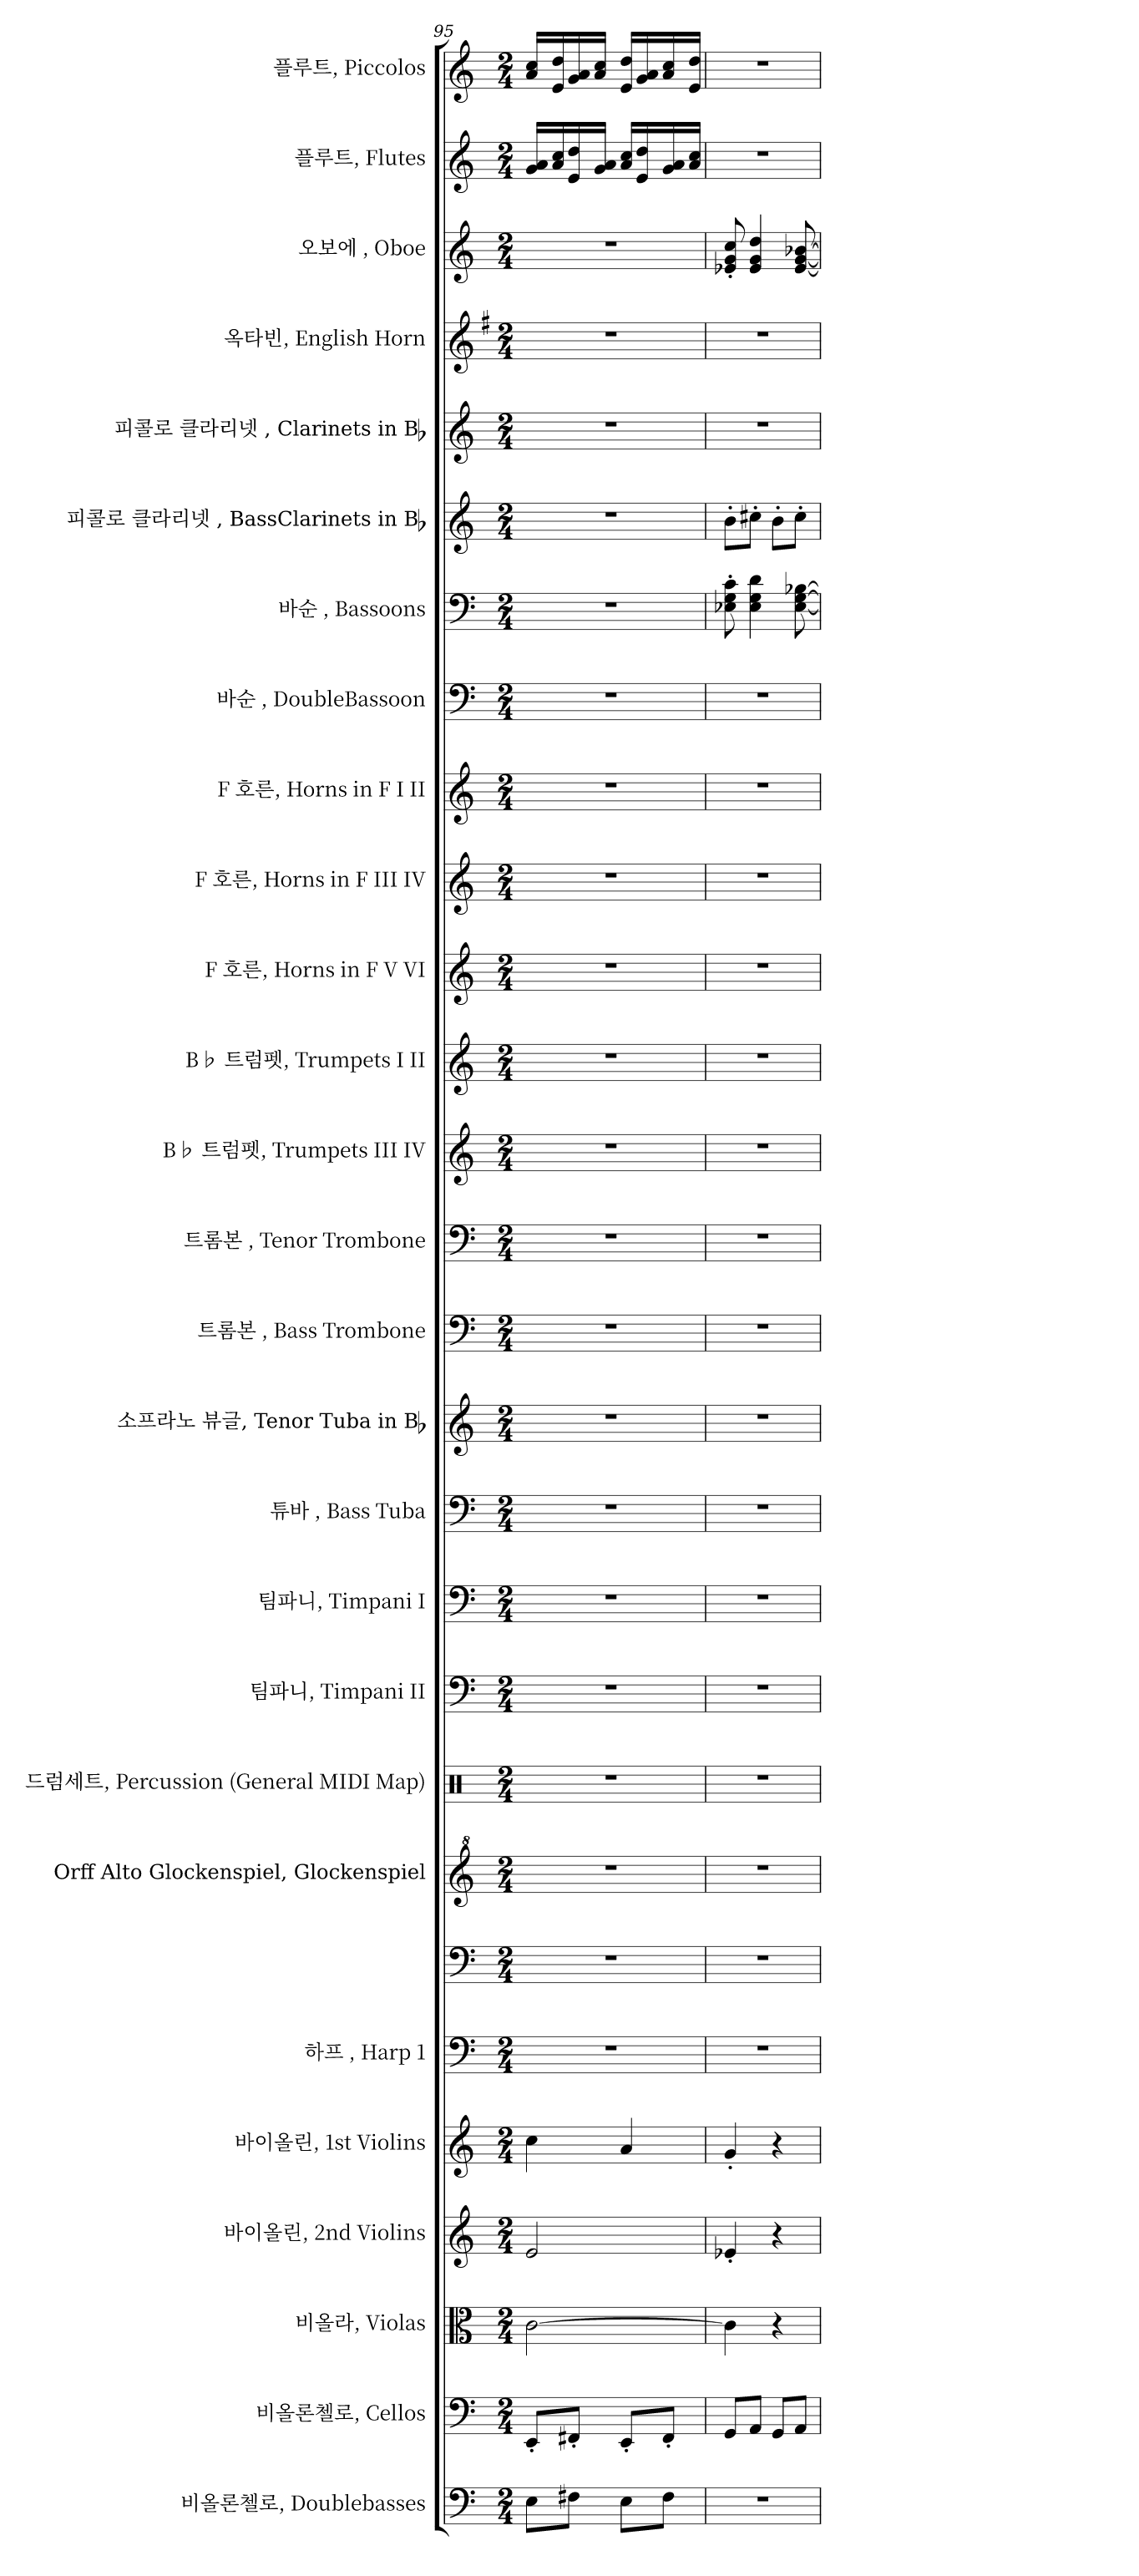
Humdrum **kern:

**kern	**kern	**kern	**kern	**kern	**kern	**kern	**kern	**kern	**kern	**kern	**kern	**kern	**kern	**kern	**kern	**kern	**kern	**kern	**kern	**kern	**kern	**kern	**kern	**kern	**kern	**kern	**kern
*part27	*part26	*part25	*part24	*part23	*part22	*part22	*part21	*part20	*part19	*part18	*part17	*part16	*part15	*part14	*part13	*part12	*part11	*part10	*part9	*part8	*part7	*part6	*part5	*part4	*part3	*part2	*part1
*staff28	*staff27	*staff26	*staff25	*staff24	*staff23	*staff22	*staff21	*staff20	*staff19	*staff18	*staff17	*staff16	*staff15	*staff14	*staff13	*staff12	*staff11	*staff10	*staff9	*staff8	*staff7	*staff6	*staff5	*staff4	*staff3	*staff2	*staff1
*I"비올론첼로, Doublebasses	*I"비올론첼로, Cellos	*I"비올라, Violas	*I"바이올린, 2nd Violins	*I"바이올린, 1st Violins	*I"하프 , Harp 1	*	*I"Orff Alto Glockenspiel, Glockenspiel	*I"드럼세트, Percussion (General MIDI Map)	*I"팀파니, Timpani II	*I"팀파니, Timpani I	*I"튜바 , Bass Tuba	*I"소프라노 뷰글, Tenor Tuba in Bb	*I"트롬본 , Bass Trombone	*I"트롬본 , Tenor Trombone	*I"B♭ 트럼펫, Trumpets III IV	*I"B♭ 트럼펫, Trumpets I II	*I"F 호른, Horns in F  V  VI	*I"F 호른, Horns in F III IV	*I"F 호른, Horns in F  I  II	*I"바순 , DoubleBassoon	*I"바순 , Bassoons	*I"피콜로 클라리넷 , BassClarinets in Bb	*I"피콜로 클라리넷 , Clarinets in Bb	*I"옥타빈, English Horn	*I"오보에 , Oboe	*I"플루트, Flutes	*I"플루트, Piccolos
*	*	*I'Vlas.	*I'Vlns.	*I'Vlns.	*I'Hrp.	*	*I'O. A. Glk.	*	*I'Timp.	*I'Timp.	*I'Tba.	*	*I'Tbn.	*I'Tbn.	*I'B♭ Tpt.	*I'B♭ Tpt.	*I'F Hn.	*I'F Hn.	*I'F Hn.	*	*I'Bsn.	*	*	*	*I'Ob.	*I'Fl.	*
!!LO:PB:g=z
*clefF4	*clefF4	*clefC3	*clefG2	*clefG2	*clefF4	*clefF4	*clefG^2	*clefX	*clefF4	*clefF4	*clefF4	*clefG2	*clefF4	*clefF4	*clefG2	*clefG2	*clefG2	*clefG2	*clefG2	*clefF4	*clefF4	*clefG2	*clefG2	*clefG2	*clefG2	*clefG2	*clefG2
*	*	*	*	*	*	*	*	*	*	*	*	*	*	*	*ITrd1c2	*ITrd1c2	*ITrd4c7	*ITrd4c7	*ITrd4c7	*	*	*ITrd-5c-8	*ITrd-5c-8	*ITrd4c7	*	*	*
*k[]	*k[]	*k[]	*k[]	*k[]	*k[]	*k[]	*k[]	*k[]	*k[]	*k[]	*k[]	*k[]	*k[]	*k[]	*k[b-e-]	*k[b-e-]	*k[b-]	*k[b-]	*k[b-]	*k[]	*k[]	*k[b-e-a-d-]	*k[b-e-a-d-]	*k[]	*k[]	*k[]	*k[]
*M2/4	*M2/4	*M2/4	*M2/4	*M2/4	*M2/4	*M2/4	*M2/4	*M2/4	*M2/4	*M2/4	*M2/4	*M2/4	*M2/4	*M2/4	*M2/4	*M2/4	*M2/4	*M2/4	*M2/4	*M2/4	*M2/4	*M2/4	*M2/4	*M2/4	*M2/4	*M2/4	*M2/4
=95	=95	=95	=95	=95	=95	=95	=95	=95	=95	=95	=95	=95	=95	=95	=95	=95	=95	=95	=95	=95	=95	=95	=95	=95	=95	=95	=95
8E\L	8EE'/L	[2c\	2e/	4cc\	2r	2r	2r	2r	2r	2r	2r	2r	2r	2r	2r	2r	2r	2r	2r	2r	2r	2r	2r	2r	2r	16g/ 16a/LL	16a/ 16cc/LL
.	.	.	.	.	.	.	.	.	.	.	.	.	.	.	.	.	.	.	.	.	.	.	.	.	.	16a/ 16cc/	16e/ 16dd/
8F#X\J	8FF#X'/J	.	.	.	.	.	.	.	.	.	.	.	.	.	.	.	.	.	.	.	.	.	.	.	.	16e/ 16dd/	16g/ 16a/
.	.	.	.	.	.	.	.	.	.	.	.	.	.	.	.	.	.	.	.	.	.	.	.	.	.	16g/ 16a/JJ	16a/ 16cc/JJ
8E\L	8EE'/L	.	.	4a/	.	.	.	.	.	.	.	.	.	.	.	.	.	.	.	.	.	.	.	.	.	16a/ 16cc/LL	16e/ 16dd/LL
.	.	.	.	.	.	.	.	.	.	.	.	.	.	.	.	.	.	.	.	.	.	.	.	.	.	16e/ 16dd/	16g/ 16a/
8F#\J	8FF#'/J	.	.	.	.	.	.	.	.	.	.	.	.	.	.	.	.	.	.	.	.	.	.	.	.	16g/ 16a/	16a/ 16cc/
.	.	.	.	.	.	.	.	.	.	.	.	.	.	.	.	.	.	.	.	.	.	.	.	.	.	16a/ 16cc/JJ	16e/ 16dd/JJ
=96	=96	=96	=96	=96	=96	=96	=96	=96	=96	=96	=96	=96	=96	=96	=96	=96	=96	=96	=96	=96	=96	=96	=96	=96	=96	=96	=96
2r	8GG/L	4c\]	4e-X'/	4g'/	2r	2r	2r	2r	2r	2r	2r	2r	2r	2r	2r	2r	2r	2r	2r	2r	8E-X\' 8G\' 8c\'	8gg'\L	2r	2r	8e-X/' 8g/' 8cc/'	2r	2r
.	8AA/J	.	.	.	.	.	.	.	.	.	.	.	.	.	.	.	.	.	.	.	4E-\ 4G\ 4d\	8aan'\J	.	.	4e-/ 4g/ 4dd/	.	.
.	8GG/L	4r	4r	4r	.	.	.	.	.	.	.	.	.	.	.	.	.	.	.	.	.	8gg'\L	.	.	.	.	.
.	8AA/J	.	.	.	.	.	.	.	.	.	.	.	.	.	.	.	.	.	.	.	[8E-\ [8G\ [8B-X\	8aa'\J	.	.	[8e-/ [8g/ [8b-X/	.	.
=	=	=	=	=	=	=	=	=	=	=	=	=	=	=	=	=	=	=	=	=	=	=	=	=	=	=	=
*-	*-	*-	*-	*-	*-	*-	*-	*-	*-	*-	*-	*-	*-	*-	*-	*-	*-	*-	*-	*-	*-	*-	*-	*-	*-	*-	*-
